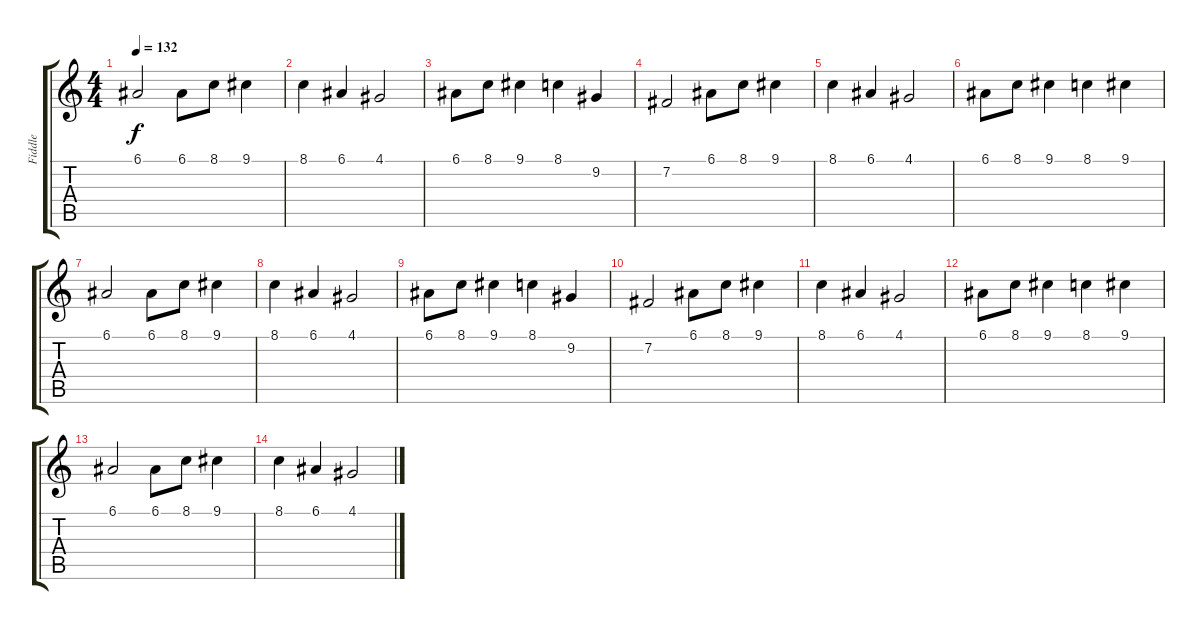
\track ("Fiddle" "Fiddle") {instrument fiddle}
\staff {score tabs}
\tuning (E4 B3 G3 D3 A2 E2) {hide}
\ts (4 4)
\tempo 132
\clef g2
\ks c
6.1.2{dy f} 6.1.8 8.1.8 9.1.4 |
8.1.4 6.1.4 4.1.2 |
6.1.8 8.1.8 9.1.4 8.1.4 9.2.4 |
7.2.2 6.1.8 8.1.8 9.1.4 |
8.1.4 6.1.4 4.1.2 |
6.1.8 8.1.8 9.1.4 8.1.4 9.1.4 |
6.1.2 6.1.8 8.1.8 9.1.4 |
8.1.4 6.1.4 4.1.2 |
6.1.8 8.1.8 9.1.4 8.1.4 9.2.4 |
7.2.2 6.1.8 8.1.8 9.1.4 |
8.1.4 6.1.4 4.1.2 |
6.1.8 8.1.8 9.1.4 8.1.4 9.1.4 |
6.1.2 6.1.8 8.1.8 9.1.4 |
8.1.4 6.1.4 4.1.2
